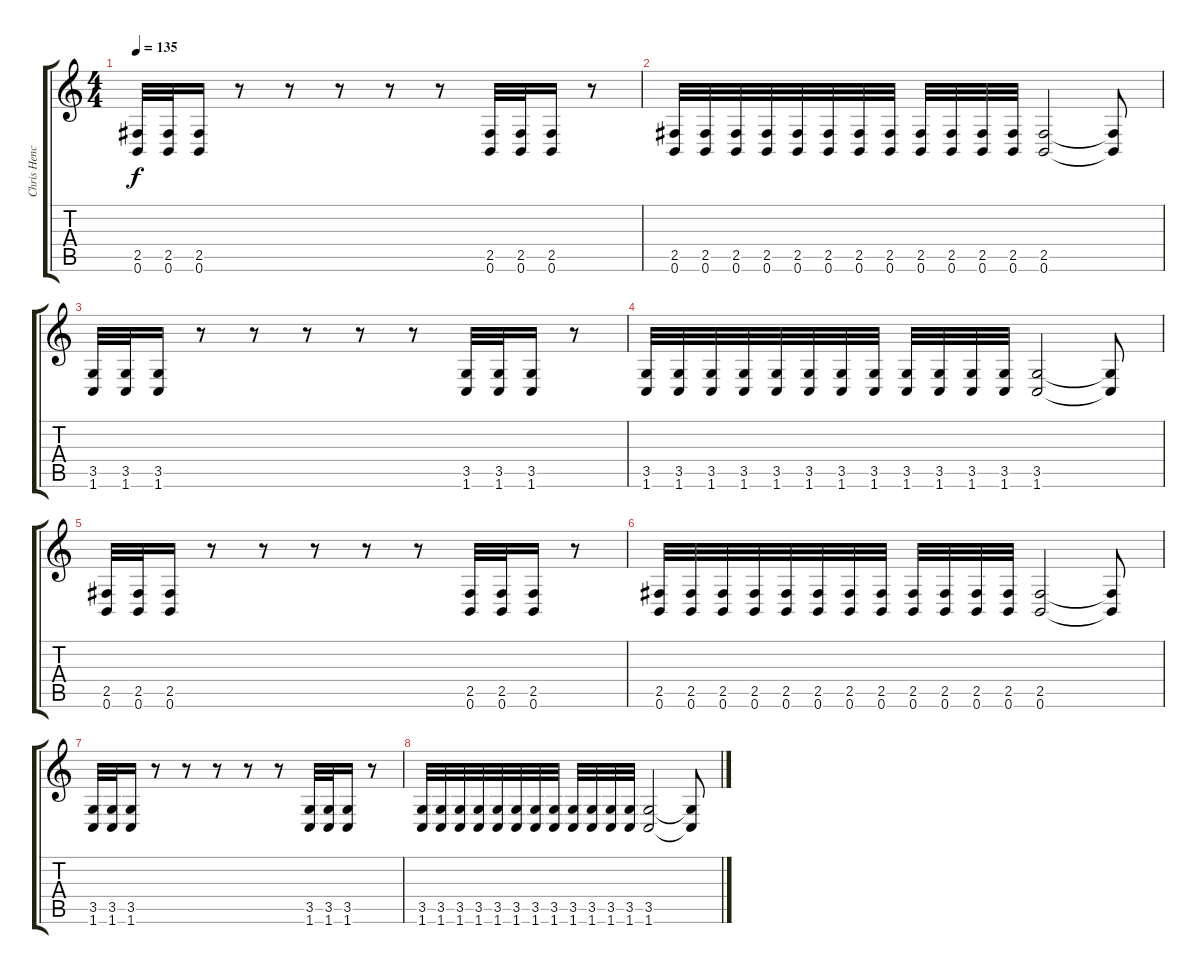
\track ("Chris Henckel" "Chris Henc") {instrument overdrivenguitar}
\staff {score tabs}
\tuning (B3 Gb3 D3 A2 E2 B1) {hide}
\ts (4 4)
\tempo 135
\clef g2
\ks c
(2.5 0.6).32{dy f} (2.5 0.6).32 (2.5 0.6).16 r.8 r.8 r.8 r.8 r.8 (2.5 0.6).32 (2.5 0.6).32 (2.5 0.6).16 r.8 |
(2.5 0.6).32 (2.5 0.6).32 (2.5 0.6).32 (2.5 0.6).32 (2.5 0.6).32 (2.5 0.6).32 (2.5 0.6).32 (2.5 0.6).32 (2.5 0.6).32 (2.5 0.6).32 (2.5 0.6).32 (2.5 0.6).32 (2.5 0.6).2 (2.5{t} 0.6{t}).8 |
(3.5 1.6).32 (3.5 1.6).32 (3.5 1.6).16 r.8 r.8 r.8 r.8 r.8 (3.5 1.6).32 (3.5 1.6).32 (3.5 1.6).16 r.8 |
(3.5 1.6).32 (3.5 1.6).32 (3.5 1.6).32 (3.5 1.6).32 (3.5 1.6).32 (3.5 1.6).32 (3.5 1.6).32 (3.5 1.6).32 (3.5 1.6).32 (3.5 1.6).32 (3.5 1.6).32 (3.5 1.6).32 (3.5 1.6).2 (3.5{t} 1.6{t}).8 |
(2.5 0.6).32 (2.5 0.6).32 (2.5 0.6).16 r.8 r.8 r.8 r.8 r.8 (2.5 0.6).32 (2.5 0.6).32 (2.5 0.6).16 r.8 |
(2.5 0.6).32 (2.5 0.6).32 (2.5 0.6).32 (2.5 0.6).32 (2.5 0.6).32 (2.5 0.6).32 (2.5 0.6).32 (2.5 0.6).32 (2.5 0.6).32 (2.5 0.6).32 (2.5 0.6).32 (2.5 0.6).32 (2.5 0.6).2 (2.5{t} 0.6{t}).8 |
(3.5 1.6).32 (3.5 1.6).32 (3.5 1.6).16 r.8 r.8 r.8 r.8 r.8 (3.5 1.6).32 (3.5 1.6).32 (3.5 1.6).16 r.8 |
(3.5 1.6).32 (3.5 1.6).32 (3.5 1.6).32 (3.5 1.6).32 (3.5 1.6).32 (3.5 1.6).32 (3.5 1.6).32 (3.5 1.6).32 (3.5 1.6).32 (3.5 1.6).32 (3.5 1.6).32 (3.5 1.6).32 (3.5 1.6).2 (3.5{t} 1.6{t}).8
